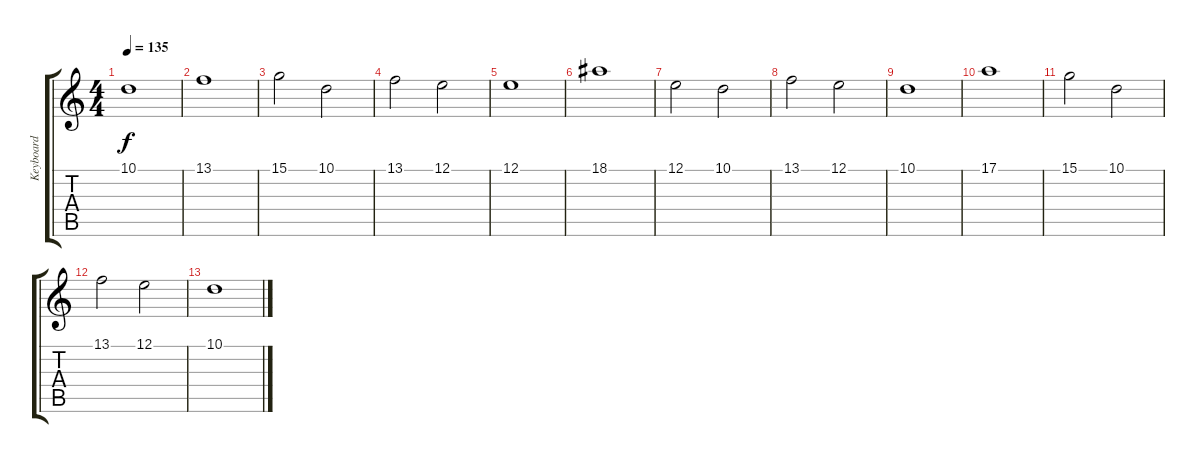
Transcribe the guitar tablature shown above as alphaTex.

\track ("Keyboard" "Keyboard") {instrument brasssection}
\staff {score tabs}
\tuning (E4 B3 G3 D3 A2 E2) {hide}
\ts (4 4)
\tempo 135
\clef g2
\ks c
10.1.1{dy f} |
13.1.1{volume 14 instrument synthstrings2} |
15.1.2 10.1.2 |
13.1.2 12.1.2 |
12.1.1 |
18.1.1{volume 14 instrument synthstrings2} |
12.1.2 10.1.2 |
13.1.2 12.1.2 |
10.1.1{volume 14 instrument synthstrings2} |
17.1.1 |
15.1.2 10.1.2 |
13.1.2 12.1.2 |
10.1.1
